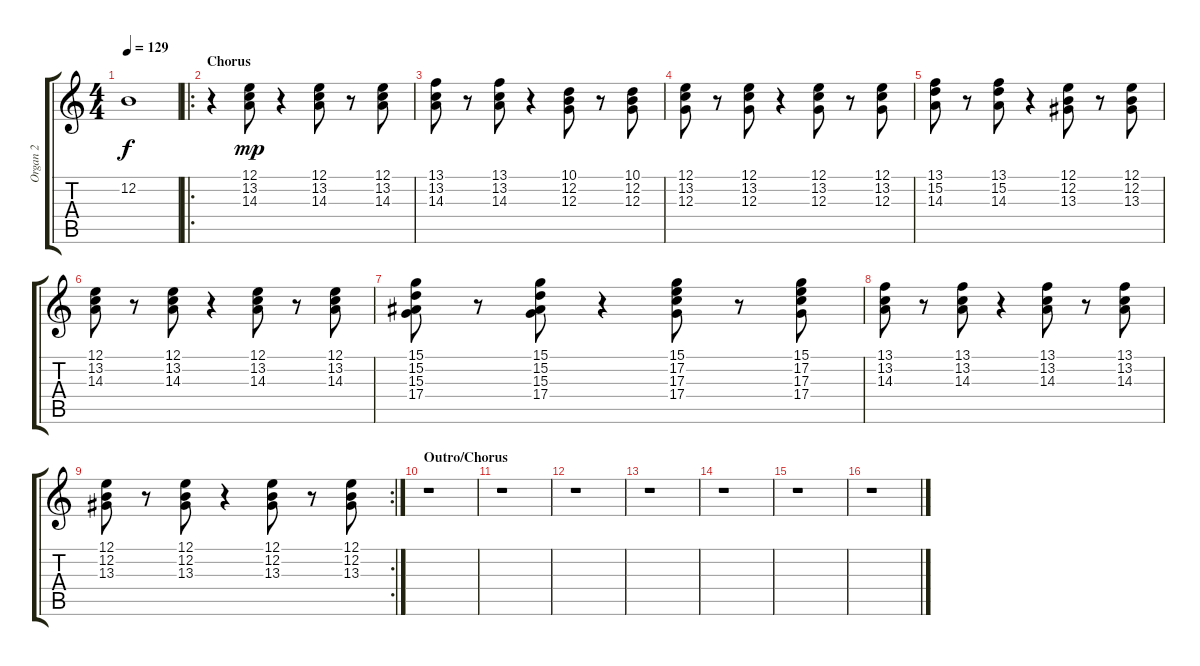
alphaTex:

\track ("Organ 2" "Organ 2") {instrument drawbarorgan}
\staff {score tabs}
\tuning (E4 B3 G3 D3 A2 E2) {hide}
\ts (4 4)
\tempo 129
\clef g2
\ks c
12.2{t}.1{dy f} |
\ro
\section ("" "Chorus")
r.4 (12.1 13.2 14.3).8{dy mp} r.4 (12.1 13.2 14.3).8 r.8 (12.1 13.2 14.3).8 |
(13.1 13.2 14.3).8 r.8 (13.1 13.2 14.3).8 r.4 (10.1 12.2 12.3).8 r.8 (10.1 12.2 12.3).8 |
(12.1 13.2 12.3).8 r.8 (12.1 13.2 12.3).8 r.4 (12.1 13.2 12.3).8 r.8 (12.1 13.2 12.3).8 |
(13.1 15.2 14.3).8 r.8 (13.1 15.2 14.3).8 r.4 (12.1 12.2 13.3).8 r.8 (12.1 12.2 13.3).8 |
(12.1 13.2 14.3).8 r.8 (12.1 13.2 14.3).8 r.4 (12.1 13.2 14.3).8 r.8 (12.1 13.2 14.3).8 |
(15.1 15.2 15.3 17.4).8 r.8 (15.1 15.2 15.3 17.4).8 r.4 (15.1 17.2 17.3 17.4).8 r.8 (15.1 17.2 17.3 17.4).8 |
(13.1 13.2 14.3).8 r.8 (13.1 13.2 14.3).8 r.4 (13.1 13.2 14.3).8 r.8 (13.1 13.2 14.3).8 |
\rc 2
(12.1 12.2 13.3).8 r.8 (12.1 12.2 13.3).8 r.4 (12.1 12.2 13.3).8 r.8 (12.1 12.2 13.3).8 |
\section ("" "Outro/Chorus")
r.1 |
r.1 |
r.1 |
r.1 |
r.1 |
r.1 |
r.1
